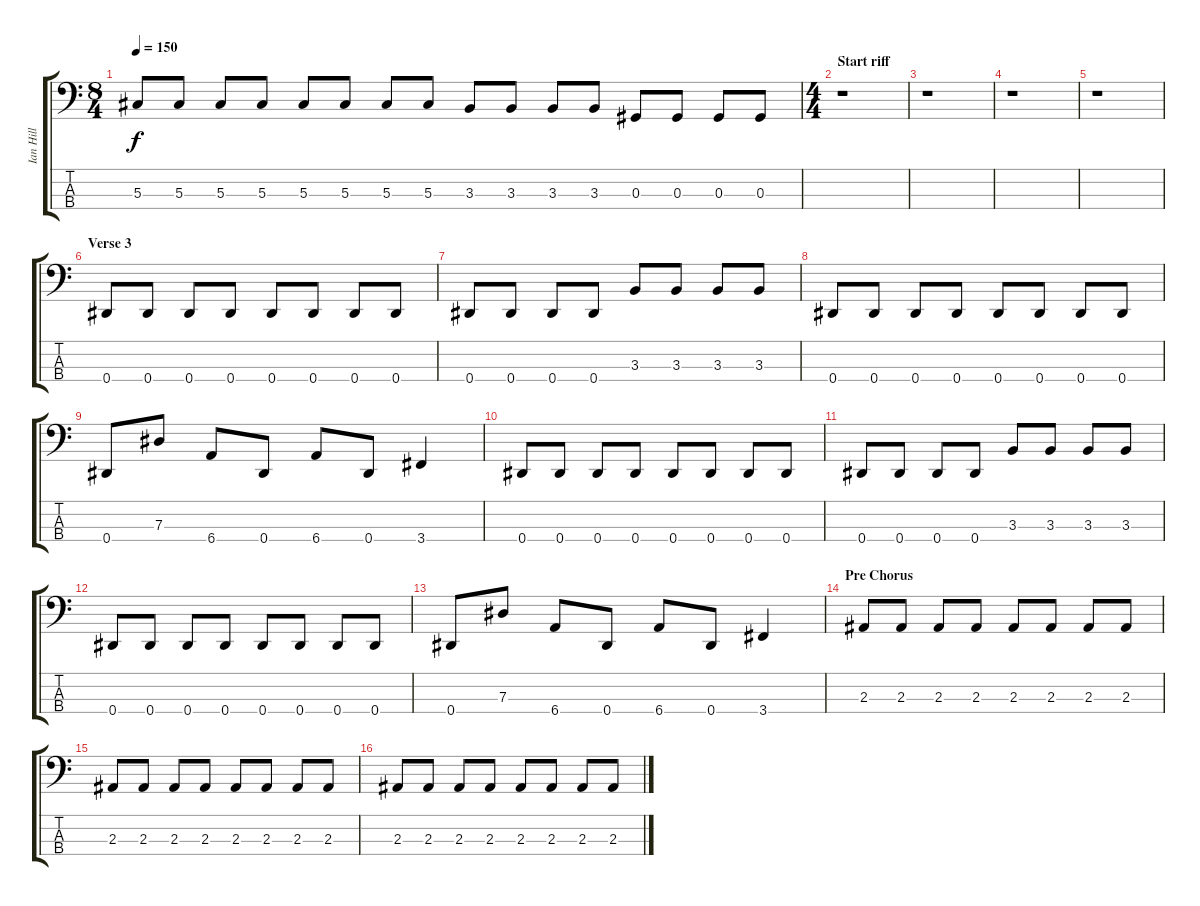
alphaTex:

\track ("Ian Hill" "Ian Hill") {instrument electricbasspick}
\staff {score tabs}
\tuning (Gb2 Db2 Ab1 Eb1) {hide}
\ts (8 4)
\tempo 150
\clef f4
\ks c
5.3.8{dy f} 5.3.8 5.3.8 5.3.8 5.3.8 5.3.8 5.3.8 5.3.8 3.3.8 3.3.8 3.3.8 3.3.8 0.3.8 0.3.8 0.3.8 0.3.8 |
\ts (4 4)
\section ("" "Start riff")
r.1 |
r.1 |
r.1 |
r.1 |
\section ("" "Verse 3")
0.4.8 0.4.8 0.4.8 0.4.8 0.4.8 0.4.8 0.4.8 0.4.8 |
0.4.8 0.4.8 0.4.8 0.4.8 3.3.8 3.3.8 3.3.8 3.3.8 |
0.4.8 0.4.8 0.4.8 0.4.8 0.4.8 0.4.8 0.4.8 0.4.8 |
0.4.8 7.3.8 6.4.8 0.4.8 6.4.8 0.4.8 3.4.4 |
0.4.8 0.4.8 0.4.8 0.4.8 0.4.8 0.4.8 0.4.8 0.4.8 |
0.4.8 0.4.8 0.4.8 0.4.8 3.3.8 3.3.8 3.3.8 3.3.8 |
0.4.8 0.4.8 0.4.8 0.4.8 0.4.8 0.4.8 0.4.8 0.4.8 |
0.4.8 7.3.8 6.4.8 0.4.8 6.4.8 0.4.8 3.4.4 |
\section ("" "Pre Chorus")
2.3.8 2.3.8 2.3.8 2.3.8 2.3.8 2.3.8 2.3.8 2.3.8 |
2.3.8 2.3.8 2.3.8 2.3.8 2.3.8 2.3.8 2.3.8 2.3.8 |
2.3.8 2.3.8 2.3.8 2.3.8 2.3.8 2.3.8 2.3.8 2.3.8
